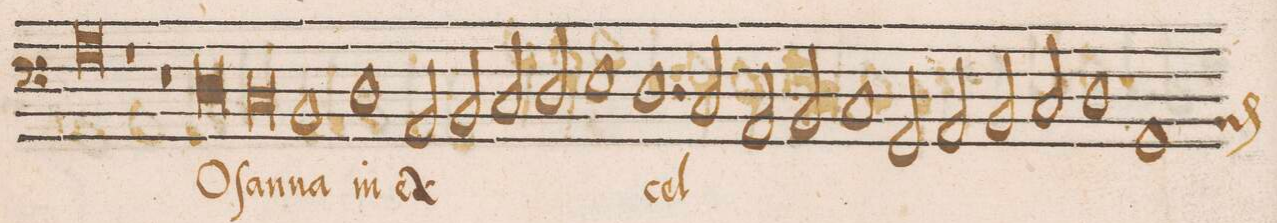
**kern	**text
*I"BASSVS	*
*clefF4	*
*k[]	*
*met(C|)	*
*M3/1	*
0A	.
1r	.
=78-	=78-
1r	.
*col	*
0D	O-
*Xcol	*
=79-	=79-
0C	-ſan-
1BB	-na
=80-	=80-
1D	in
2AA/	ex-
2BB/	.
2C/	.
2D/	.
=81-	=81-
1E	.
1.D	-cel-
2C/	.
=82-	=82-
2AA/	.
2BB/	.
1C	.
2GG/	.
2AA/	.
=83-	=83-
2BB/	.
2C/	.
1D	.
1GG	.
*custos:BB	*
=84-	=84-
*col	*
*-	*-
